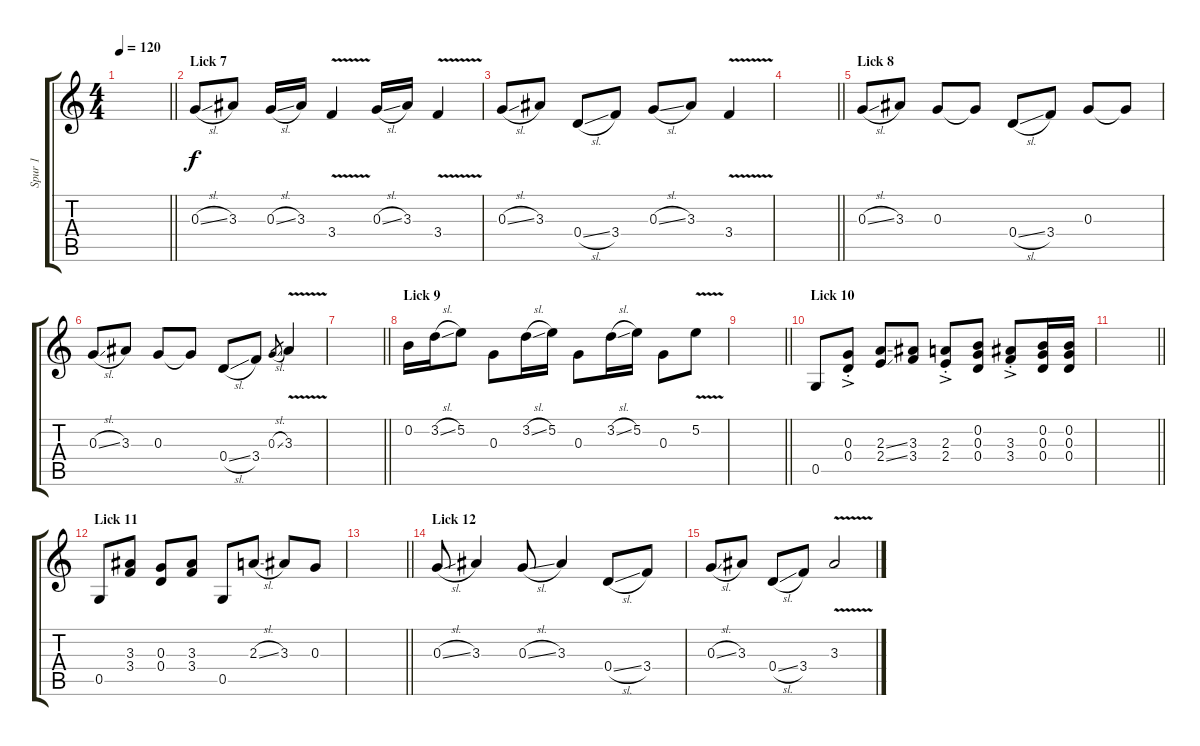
\track ("Spur 1" "Spur 1") {instrument electricguitarjazz}
\staff {score tabs}
\tuning (D4 B3 G3 D3 G2 D2) {hide}
\ts (4 4)
\tempo 120
\clef g2
\barLineRight lightlight
\ks c
|
\section ("" "Lick 7")
0.3{sl}.8 3.3.8 0.3{sl}.16 3.3.16 3.4{v}.4 0.3{sl}.16 3.3.16 3.4{v}.4 |
0.3{sl}.8 3.3.8 0.4{sl}.8 3.4.8 0.3{sl}.8 3.3.8 3.4{v}.4 |
\barLineRight lightlight
|
\section ("" "Lick 8")
0.3{sl}.8 3.3.8 0.3.8 0.3{t}.8 0.4{sl}.8 3.4.8 0.3.8 0.3{t}.8 |
0.3{sl}.8 3.3.8 0.3.8 0.3{t}.8 0.4{sl}.8 3.4.8 0.3{sl}.8{gr} 3.3{v}.4 |
\barLineRight lightlight
|
\section ("" "Lick 9")
0.2.16 3.2{sl}.16 5.2.8 0.3.8 3.2{sl}.16 5.2.16 0.3.8 3.2{sl}.16 5.2.16 0.3.8 5.2{v}.8 |
\barLineRight lightlight
|
\section ("" "Lick 10")
0.5.8 (0.3{ac st} 0.4).8 (2.3{ss} 2.4{ss}).8 (3.3 3.4).8 (2.3{ac st} 2.4).8 (0.2 0.3 0.4).8 (3.3{ac st} 3.4).8 (0.2 0.3 0.4).16 (0.2 0.3 0.4).16 |
\barLineRight lightlight
|
\section ("" "Lick 11")
0.5.8 (3.3 3.4).8 (0.3 0.4).8 (3.3 3.4).8 0.5.8 2.3{sl}.8 3.3.8 0.3.8 |
\barLineRight lightlight
|
\section ("" "Lick 12")
0.3{sl}.8 3.3.4 0.3{sl}.8 3.3.4 0.4{sl}.8 3.4.8 |
0.3{sl}.8 3.3.8 0.4{sl}.8 3.4.8 3.3{v}.2
